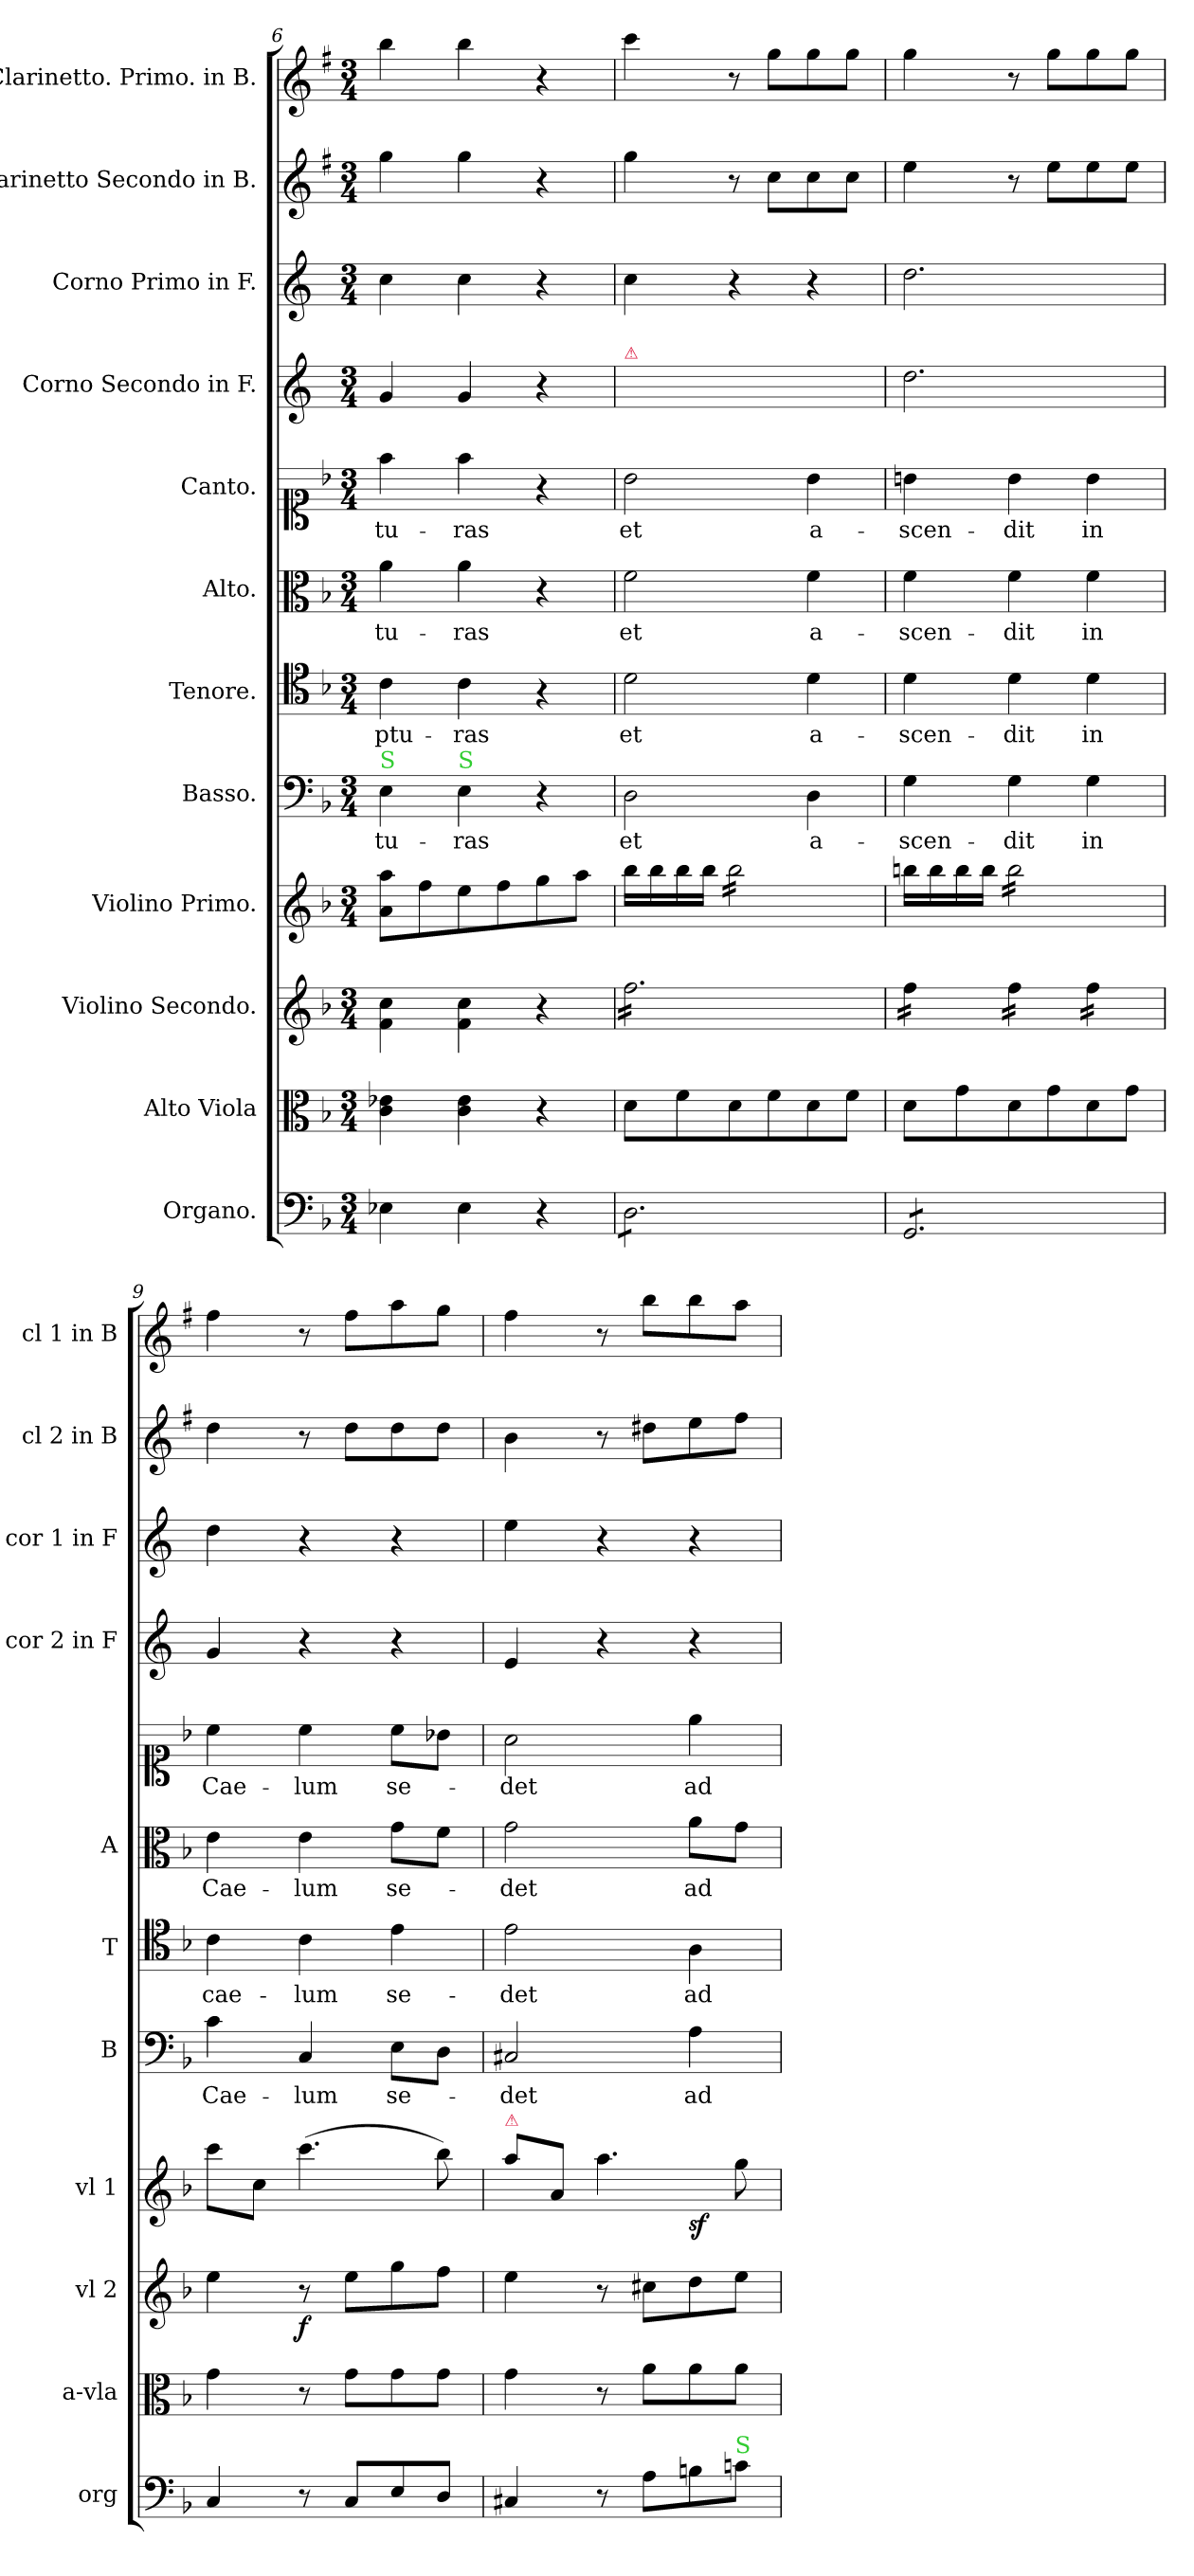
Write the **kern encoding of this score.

**kern	**kern	**kern	**dynam	**kern	**dynam	**kern	**text	**kern	**text	**kern	**text	**kern	**text	**kern	**kern	**kern	**kern
*part12	*part11	*part10	*part10	*part9	*part9	*part8	*part8	*part7	*part7	*part6	*part6	*part5	*part5	*part4	*part3	*part2	*part1
*staff12	*staff11	*staff10	*staff10	*staff9	*staff9	*staff8	*staff8	*staff7	*staff7	*staff6	*staff6	*staff5	*staff5	*staff4	*staff3	*staff2	*staff1
*I"Organo.	*I"Alto Viola	*I"Violino Secondo.	*	*I"Violino Primo.	*	*I"Basso.	*	*I"Tenore.	*	*I"Alto.	*	*I"Canto.	*	*I"Corno Secondo in F.	*I"Corno Primo in F.	*I"Clarinetto Secondo in B.	*I"Clarinetto. Primo. in B.
*I'org	*I'a-vla	*I'vl 2	*	*I'vl 1	*	*I'B	*	*I'T	*	*I'A	*	*	*	*I'cor 2 in F	*I'cor 1 in F	*I'cl 2 in B	*I'cl 1 in B
*clefF4	*clefC3	*clefG2	*	*clefG2	*	*clefF4	*	*clefC4	*	*clefC3	*	*clefC1	*	*clefG2	*clefG2	*clefG2	*clefG2
*	*	*	*	*	*	*	*	*	*	*	*	*	*	*ITrd4c7	*ITrd4c7	*ITrd1c2	*ITrd1c2
*k[b-]	*k[b-]	*k[b-]	*	*k[b-]	*	*k[b-]	*	*k[b-]	*	*k[b-]	*	*k[b-]	*	*k[b-]	*k[b-]	*k[b-]	*k[b-]
*F:	*F:	*F:	*	*F:	*	*F:	*	*F:	*	*F:	*	*F:	*	*	*	*F:	*F:
*M3/4	*M3/4	*M3/4	*	*M3/4	*	*M3/4	*	*M3/4	*	*M3/4	*	*M3/4	*	*M3/4	*M3/4	*M3/4	*M3/4
=6	=6	=6	=6	=6	=6	=6	=6	=6	=6	=6	=6	=6	=6	=6	=6	=6	=6
!	!	!	!	!	!	!LO:TX:a:color=limegreen:t=S	!	!	!	!	!	!	!	!	!	!	!
4E-X\	4c\ 4e-X\	4f\ 4cc\	.	8a\ 8aa\L	.	4E\	-tu-	4c\	-ptu-	4a\	-tu-	4ff\	-tu-	4c/	4f\	4ff\	4aa\
.	.	.	.	8ff\	.	.	.	.	.	.	.	.	.	.	.	.	.
!	!	!	!	!	!	!LO:TX:a:color=limegreen:t=S	!	!	!	!	!	!	!	!	!	!	!
4E-\	4c\ 4e-\	4f\ 4cc\	.	8ee\	.	4E\	-ras	4c\	-ras	4a\	-ras	4ff\	-ras	4c/	4f\	4ff\	4aa\
.	.	.	.	8ff\	.	.	.	.	.	.	.	.	.	.	.	.	.
4r	4r	4r	.	8gg\	.	4r	.	4r	.	4r	.	4r	.	4r	4r	4r	4r
.	.	.	.	8aa\J	.	.	.	.	.	.	.	.	.	.	.	.	.
=7	=7	=7	=7	=7	=7	=7	=7	=7	=7	=7	=7	=7	=7	=7	=7	=7	=7
!	!	!	!	!	!	!	!	!	!	!	!	!	!	!LO:TX:a:color=crimson:t=⚠	!	!	!
*tremolo	*	*	*	*	*	*	*	*	*	*	*	*	*	*	*	*	*
*	*	*tremolo	*	*	*	*	*	*	*	*	*	*	*	*	*	*	*
8D\L	8d\L	16ff\LL	.	16bb-\LL	.	2D\	et	2d\	et	2f\	et	2b-\	et	2.ryy	4f\	4ff\	4bb-\
.	.	16ff\	.	16bb-\	.	.	.	.	.	.	.	.	.	.	.	.	.
8D\	8f\	16ff\	.	16bb-\	.	.	.	.	.	.	.	.	.	.	.	.	.
.	.	16ff\	.	16bb-\JJ	.	.	.	.	.	.	.	.	.	.	.	.	.
*	*	*	*	*tremolo	*	*	*	*	*	*	*	*	*	*	*	*	*
8D\	8d\	16ff\	.	16bb-\LL	.	.	.	.	.	.	.	.	.	.	4r	8r	8r
.	.	16ff\	.	16bb-\	.	.	.	.	.	.	.	.	.	.	.	.	.
8D\	8f\	16ff\	.	16bb-\	.	.	.	.	.	.	.	.	.	.	.	8b-\L	8ff\L
.	.	16ff\	.	16bb-\	.	.	.	.	.	.	.	.	.	.	.	.	.
8D\	8d\	16ff\	.	16bb-\	.	4D\	a-	4d\	a-	4f\	a-	4b-\	a-	.	4r	8b-\	8ff\
.	.	16ff\	.	16bb-\	.	.	.	.	.	.	.	.	.	.	.	.	.
8D\J	8f\J	16ff\	.	16bb-\	.	.	.	.	.	.	.	.	.	.	.	8b-\J	8ff\J
.	.	16ff\JJ	.	16bb-\JJ	.	.	.	.	.	.	.	.	.	.	.	.	.
*	*	*	*	*Xtremolo	*	*	*	*	*	*	*	*	*	*	*	*	*
=8	=8	=8	=8	=8	=8	=8	=8	=8	=8	=8	=8	=8	=8	=8	=8	=8	=8
8GG/L	8d\L	16ff\LL	.	16bbn\LL	.	4G\	-scen-	4d\	-scen-	4f\	-scen-	4bn\	-scen-	2.g\	2.g\	4dd\	4ff\
.	.	16ff\	.	16bb\	.	.	.	.	.	.	.	.	.	.	.	.	.
8GG/	8g\	16ff\	.	16bb\	.	.	.	.	.	.	.	.	.	.	.	.	.
.	.	16ff\JJ	.	16bb\JJ	.	.	.	.	.	.	.	.	.	.	.	.	.
*	*	*	*	*tremolo	*	*	*	*	*	*	*	*	*	*	*	*	*
8GG/	8d\	16ff\LL	.	16bb\LL	.	4G\	-dit	4d\	-dit	4f\	-dit	4b\	-dit	.	.	8r	8r
.	.	16ff\	.	16bb\	.	.	.	.	.	.	.	.	.	.	.	.	.
8GG/	8g\	16ff\	.	16bb\	.	.	.	.	.	.	.	.	.	.	.	8dd\L	8ff\L
.	.	16ff\JJ	.	16bb\	.	.	.	.	.	.	.	.	.	.	.	.	.
8GG/	8d\	16ff\LL	.	16bb\	.	4G\	in	4d\	in	4f\	in	4b\	in	.	.	8dd\	8ff\
.	.	16ff\	.	16bb\	.	.	.	.	.	.	.	.	.	.	.	.	.
8GG/J	8g\J	16ff\	.	16bb\	.	.	.	.	.	.	.	.	.	.	.	8dd\J	8ff\J
*Xtremolo	*	*	*	*	*	*	*	*	*	*	*	*	*	*	*	*	*
.	.	16ff\JJ	.	16bb\JJ	.	.	.	.	.	.	.	.	.	.	.	.	.
*	*	*	*	*Xtremolo	*	*	*	*	*	*	*	*	*	*	*	*	*
*	*	*Xtremolo	*	*	*	*	*	*	*	*	*	*	*	*	*	*	*
=9	=9	=9	=9	=9	=9	=9	=9	=9	=9	=9	=9	=9	=9	=9	=9	=9	=9
4C/	4g\	4ee\	.	8ccc\L	.	4c\	Cae-	4c\	cae-	4e\	Cae-	4cc\	Cae-	4c/	4g\	4cc\	4ee\
.	.	.	.	8cc\J	.	.	.	.	.	.	.	.	.	.	.	.	.
!	!	!	!LO:DY:b	!	!	!	!	!	!	!	!	!	!	!	!	!	!
8r	8r	8r	f	(4.ccc\	.	4C/	-lum	4c\	-lum	4e\	-lum	4cc\	-lum	4r	4r	8r	8r
8C/L	8g\L	8ee\L	.	.	.	.	.	.	.	.	.	.	.	.	.	8cc\L	8ee\L
8E/	8g\	8gg\	.	.	.	8E\L	se-	4e\	se-	8g\L	se-	8cc\L	se-	4r	4r	8cc\	8gg\
8D/J	8g\J	8ff\J	.	8bb-\)	.	8D\J	.	.	.	8f\J	.	8b-X\J	.	.	.	8cc\J	8ff\J
=10	=10	=10	=10	=10	=10	=10	=10	=10	=10	=10	=10	=10	=10	=10	=10	=10	=10
*	*	*	*	*^	*	*	*	*	*	*	*	*	*	*	*	*	*
!	!	!	!	!LO:TX:a:color=crimson:t=⚠	!	!	!	!	!	!	!	!	!	!	!	!	!	!
4C#X/	4g\	4ee\	.	8aa\L	2ryy	.	2C#X/	-det	2e\	-det	2g\	-det	2a\	-det	4A/	4a\	4a\	4ee\
.	.	.	.	8a/J	.	.	.	.	.	.	.	.	.	.	.	.	.	.
8r	8r	8r	.	4.aa\	.	.	.	.	.	.	.	.	.	.	4r	4r	8r	8r
8A\L	8a\L	8cc#X\L	.	.	.	.	.	.	.	.	.	.	.	.	.	.	8cc#X\L	8aa\L
!	!	!	!	!	!	!LO:DY:b	!	!	!	!	!	!	!	!	!	!	!	!
8Bn\	8a\	8dd\	.	.	4ryy	sf	4A\	ad	4A\	ad	8a\L	ad	4ee\	ad	4r	4r	8dd\	8aa\
!LO:TX:a:color=limegreen:t=S	!	!	!	!	!	!	!	!	!	!	!	!	!	!	!	!	!	!
8cn\J	8a\J	8ee\J	.	8gg\	.	.	.	.	.	.	8g\J	.	.	.	.	.	8ee\J	8gg\J
*	*	*	*	*v	*v	*	*	*	*	*	*	*	*	*	*	*	*	*
=	=	=	=	=	=	=	=	=	=	=	=	=	=	=	=	=	=
*-	*-	*-	*-	*-	*-	*-	*-	*-	*-	*-	*-	*-	*-	*-	*-	*-	*-
